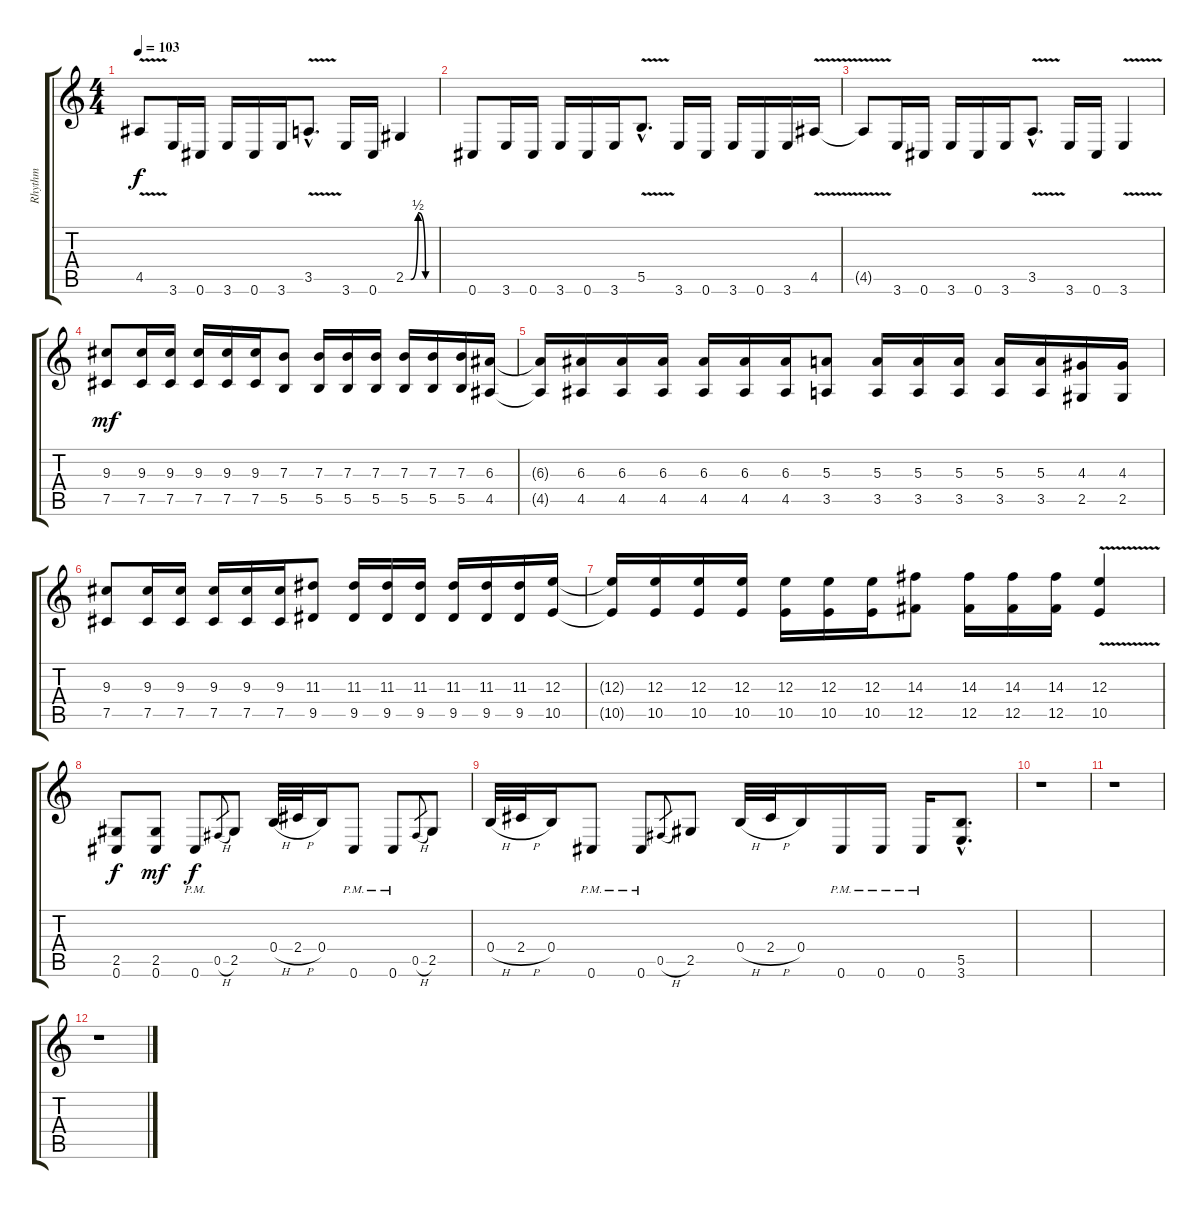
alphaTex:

\track ("Rhythm" "Rhythm") {instrument distortionguitar}
\staff {score tabs}
\tuning (Db4 Ab3 E3 B2 Gb2 Db2) {hide}
\ts (4 4)
\tempo 103
\clef g2
\ks c
4.5{v t}.8{dy f} 3.6.16 0.6.16 3.6.16 0.6.16 3.6.16 3.5{v hac}.8{d} 3.6.16 0.6.16 2.5{be (custom 0 0 10 0 25 2 40 0 60 0)}.4 |
0.6.8 3.6.16 0.6.16 3.6.16 0.6.16 3.6.16 5.5{v hac}.8{d} 3.6.16 0.6.16 3.6.16 0.6.16 3.6.16 4.5{v}.16 |
4.5{v t}.8 3.6.16 0.6.16 3.6.16 0.6.16 3.6.16 3.5{v hac}.8{d} 3.6.16 0.6.16 3.6{v}.4 |
(9.3 7.5).8{dy mf} (9.3 7.5).16 (9.3 7.5).16 (9.3 7.5).16 (9.3 7.5).16 (9.3 7.5).16 (7.3 5.5).8 (7.3 5.5).16 (7.3 5.5).16 (7.3 5.5).16 (7.3 5.5).16 (7.3 5.5).16 (7.3 5.5).16 (6.3 4.5).16 |
(6.3{t} 4.5{t}).16 (6.3 4.5).16 (6.3 4.5).16 (6.3 4.5).16 (6.3 4.5).16 (6.3 4.5).16 (6.3 4.5).16 (5.3 3.5).8 (5.3 3.5).16 (5.3 3.5).16 (5.3 3.5).16 (5.3 3.5).16 (5.3 3.5).16 (4.3 2.5).16 (4.3 2.5).16 |
(9.3 7.5).8 (9.3 7.5).16 (9.3 7.5).16 (9.3 7.5).16 (9.3 7.5).16 (9.3 7.5).16 (11.3 9.5).8 (11.3 9.5).16 (11.3 9.5).16 (11.3 9.5).16 (11.3 9.5).16 (11.3 9.5).16 (11.3 9.5).16 (12.3 10.5).16 |
(12.3{t} 10.5{t}).16 (12.3 10.5).16 (12.3 10.5).16 (12.3 10.5).16 (12.3 10.5).16 (12.3 10.5).16 (12.3 10.5).16 (14.3 12.5).8 (14.3 12.5).16 (14.3 12.5).16 (14.3 12.5).16 (12.3{v} 10.5{v}).4 |
(2.5 0.6).8{dy f} (2.5 0.6).8{dy mf} 0.6{pm}.8{dy f} 0.5{h}.8{gr} 2.5.8 0.4{h}.32 2.4{h}.32 0.4.16 0.6{pm}.8 0.6{pm}.8 0.5{h}.8{gr} 2.5.8 |
0.4{h}.32 2.4{h}.32 0.4.16 0.6{pm}.8 0.6{pm}.8 0.5{h}.8{gr} 2.5.8 0.4{h}.32 2.4{h}.32 0.4.16 0.6{pm}.16 0.6{pm}.16 0.6{pm}.16 (5.5{hac} 3.6{hac}).8{d} |
r.1 |
r.1 |
r.1
